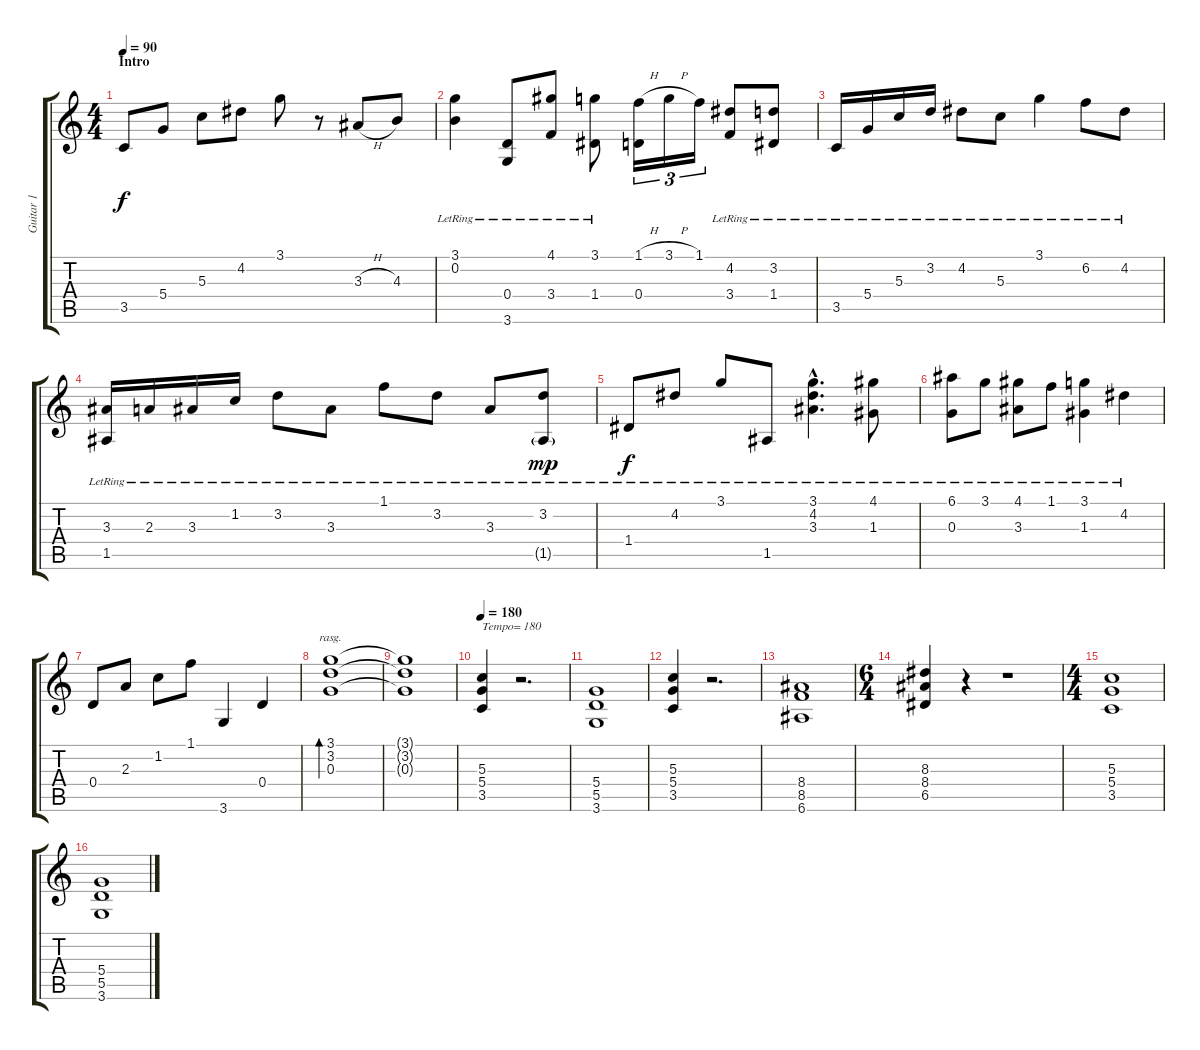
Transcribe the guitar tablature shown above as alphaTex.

\track ("Guitar 1" "Guitar 1") {instrument acousticguitarnylon}
\staff {score tabs}
\tuning (E4 B3 G3 D3 A2 E2) {hide}
\ts (4 4)
\section ("" "Intro")
\tempo 90
\clef g2
\ks c
3.5.8{dy f instrument acousticguitarnylon} 5.4.8 5.3.8 4.2.8 3.1.8 r.8 3.3{h}.8 4.3.8 |
(3.1{lr} 0.2).4 (0.4{lr} 3.6).8 (4.1{lr} 3.4).8 (3.1{lr} 1.4).8 (1.1{h} 0.4).16{tu (3 2)} 3.1{h}.16{tu (3 2)} 1.1.16{tu (3 2)} (4.2{lr} 3.4).8 (3.2{lr} 1.4).8 |
3.5{lr}.16 5.4{lr}.16 5.3{lr}.16 3.2{lr}.16 4.2{lr}.8 5.3{lr}.8 3.1{lr}.4 6.2{lr}.8 4.2{lr}.8 |
(3.3{lr} 1.5).16 2.3{lr}.16 3.3{lr}.16 1.2{lr}.16 3.2{lr}.8 3.3{lr}.8 1.1{lr}.8 3.2{lr}.8 3.3{lr}.8 (3.2{lr} 1.5{g}).8{dy mp} |
1.4{lr}.8{dy f} 4.2{lr}.8 3.1{lr}.8 1.5{lr}.8 (3.1{hac} 4.2{hac} 3.3{hac lr}).4{d} (4.1 1.3{lr}).8 |
(6.1 0.3{lr}).8 3.1{lr}.8 (4.1{lr} 3.3).8 1.1{lr}.8 (3.1{lr} 1.3).4 4.2{lr}.4 |
0.4.8 2.3.8 1.2.8 1.1.8 3.6.4 0.4.4 |
(3.1 3.2 0.3).1{bd 240 rasg ii} |
(3.1{t} 3.2{t} 0.3{t}).1 |
\tempo 180
(5.3 5.4 3.5).4{txt "Tempo= 180" instrument distortionguitar} r.2{d} |
(5.4 5.5 3.6).1 |
(5.3 5.4 3.5).4 r.2{d} |
(8.4 8.5 6.6).1 |
\ts (6 4)
(8.3 8.4 6.5).4 r.4 r.1 |
\ts (4 4)
(5.3 5.4 3.5).1 |
(5.4 5.5 3.6).1
